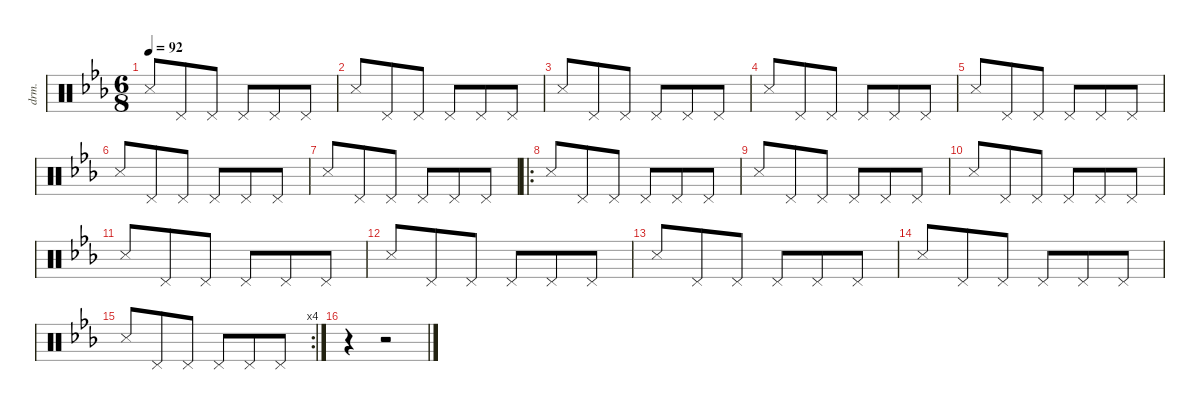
\defaultSystemsLayout 4
\hideDynamics
\bracketExtendMode nobrackets
\track ("Click Track" "drm.") {instrument percussion}
\staff {score}
\articulation defaults
\ts (6 8)
\tempo 92
\clef neutral
\ks cminor "Snare (side stick) 3"{acc forcenatural}.8{dy f} "Pedal Hi-Hat (hit)"{acc forcenatural}.8 "Pedal Hi-Hat (hit)"{acc forcenatural}.8 "Pedal Hi-Hat (hit)"{acc forcenatural}.8 "Pedal Hi-Hat (hit)"{acc forcenatural}.8 "Pedal Hi-Hat (hit)"{acc forcenatural}.8
|
"Snare (side stick) 3"{acc forcenatural}.8 "Pedal Hi-Hat (hit)"{acc forcenatural}.8 "Pedal Hi-Hat (hit)"{acc forcenatural}.8 "Pedal Hi-Hat (hit)"{acc forcenatural}.8 "Pedal Hi-Hat (hit)"{acc forcenatural}.8 "Pedal Hi-Hat (hit)"{acc forcenatural}.8 |
"Snare (side stick) 3"{acc forcenatural}.8 "Pedal Hi-Hat (hit)"{acc forcenatural}.8 "Pedal Hi-Hat (hit)"{acc forcenatural}.8 "Pedal Hi-Hat (hit)"{acc forcenatural}.8 "Pedal Hi-Hat (hit)"{acc forcenatural}.8 "Pedal Hi-Hat (hit)"{acc forcenatural}.8 |
"Snare (side stick) 3"{acc forcenatural}.8 "Pedal Hi-Hat (hit)"{acc forcenatural}.8 "Pedal Hi-Hat (hit)"{acc forcenatural}.8 "Pedal Hi-Hat (hit)"{acc forcenatural}.8 "Pedal Hi-Hat (hit)"{acc forcenatural}.8 "Pedal Hi-Hat (hit)"{acc forcenatural}.8 |
"Snare (side stick) 3"{acc forcenatural}.8 "Pedal Hi-Hat (hit)"{acc forcenatural}.8 "Pedal Hi-Hat (hit)"{acc forcenatural}.8 "Pedal Hi-Hat (hit)"{acc forcenatural}.8 "Pedal Hi-Hat (hit)"{acc forcenatural}.8 "Pedal Hi-Hat (hit)"{acc forcenatural}.8 |
"Snare (side stick) 3"{acc forcenatural}.8 "Pedal Hi-Hat (hit)"{acc forcenatural}.8 "Pedal Hi-Hat (hit)"{acc forcenatural}.8 "Pedal Hi-Hat (hit)"{acc forcenatural}.8 "Pedal Hi-Hat (hit)"{acc forcenatural}.8 "Pedal Hi-Hat (hit)"{acc forcenatural}.8 |
"Snare (side stick) 3"{acc forcenatural}.8 "Pedal Hi-Hat (hit)"{acc forcenatural}.8 "Pedal Hi-Hat (hit)"{acc forcenatural}.8 "Pedal Hi-Hat (hit)"{acc forcenatural}.8 "Pedal Hi-Hat (hit)"{acc forcenatural}.8 "Pedal Hi-Hat (hit)"{acc forcenatural}.8 |
\ro "Snare (side stick) 3"{acc forcenatural}.8 "Pedal Hi-Hat (hit)"{acc forcenatural}.8 "Pedal Hi-Hat (hit)"{acc forcenatural}.8 "Pedal Hi-Hat (hit)"{acc forcenatural}.8 "Pedal Hi-Hat (hit)"{acc forcenatural}.8 "Pedal Hi-Hat (hit)"{acc forcenatural}.8
|
"Snare (side stick) 3"{acc forcenatural}.8 "Pedal Hi-Hat (hit)"{acc forcenatural}.8 "Pedal Hi-Hat (hit)"{acc forcenatural}.8 "Pedal Hi-Hat (hit)"{acc forcenatural}.8 "Pedal Hi-Hat (hit)"{acc forcenatural}.8 "Pedal Hi-Hat (hit)"{acc forcenatural}.8 |
"Snare (side stick) 3"{acc forcenatural}.8 "Pedal Hi-Hat (hit)"{acc forcenatural}.8 "Pedal Hi-Hat (hit)"{acc forcenatural}.8 "Pedal Hi-Hat (hit)"{acc forcenatural}.8 "Pedal Hi-Hat (hit)"{acc forcenatural}.8 "Pedal Hi-Hat (hit)"{acc forcenatural}.8 |
"Snare (side stick) 3"{acc forcenatural}.8 "Pedal Hi-Hat (hit)"{acc forcenatural}.8 "Pedal Hi-Hat (hit)"{acc forcenatural}.8 "Pedal Hi-Hat (hit)"{acc forcenatural}.8 "Pedal Hi-Hat (hit)"{acc forcenatural}.8 "Pedal Hi-Hat (hit)"{acc forcenatural}.8 |
"Snare (side stick) 3"{acc forcenatural}.8 "Pedal Hi-Hat (hit)"{acc forcenatural}.8 "Pedal Hi-Hat (hit)"{acc forcenatural}.8 "Pedal Hi-Hat (hit)"{acc forcenatural}.8 "Pedal Hi-Hat (hit)"{acc forcenatural}.8 "Pedal Hi-Hat (hit)"{acc forcenatural}.8 |
"Snare (side stick) 3"{acc forcenatural}.8 "Pedal Hi-Hat (hit)"{acc forcenatural}.8 "Pedal Hi-Hat (hit)"{acc forcenatural}.8 "Pedal Hi-Hat (hit)"{acc forcenatural}.8 "Pedal Hi-Hat (hit)"{acc forcenatural}.8 "Pedal Hi-Hat (hit)"{acc forcenatural}.8 |
"Snare (side stick) 3"{acc forcenatural}.8 "Pedal Hi-Hat (hit)"{acc forcenatural}.8 "Pedal Hi-Hat (hit)"{acc forcenatural}.8 "Pedal Hi-Hat (hit)"{acc forcenatural}.8 "Pedal Hi-Hat (hit)"{acc forcenatural}.8 "Pedal Hi-Hat (hit)"{acc forcenatural}.8 |
\rc 4 "Snare (side stick) 3"{acc forcenatural}.8 "Pedal Hi-Hat (hit)"{acc forcenatural}.8 "Pedal Hi-Hat (hit)"{acc forcenatural}.8 "Pedal Hi-Hat (hit)"{acc forcenatural}.8 "Pedal Hi-Hat (hit)"{acc forcenatural}.8 "Pedal Hi-Hat (hit)"{acc forcenatural}.8
|
r.4 r.2
